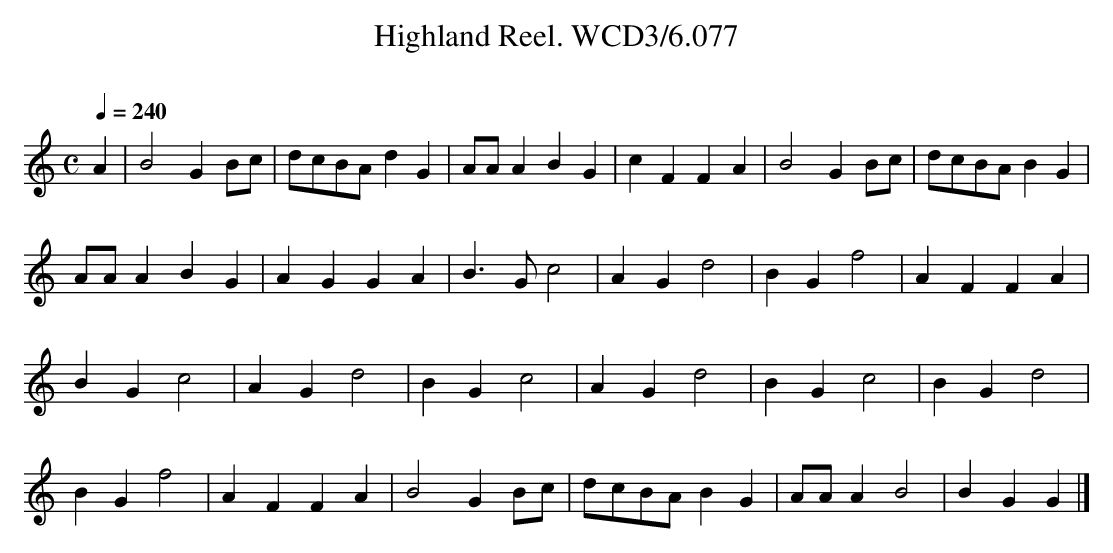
X:1
T:Highland Reel. WCD3/6.077
O:
M:C
L:1/4
Q:1/4=240
K:Gmix
A|B2 G B/c/|d/c/B/A/ dG|A/A/ ABG|cFFA|B2 G B/c/|d/c/B/A/ BG|
A/A/ ABG|AGGA|B3/ G/ c2|AG d2|BG f2|AFFA|
BG c2|AG d2|BG c2|AG d2|BG c2|BG d2|
BG f2|AFFA|B2 G B/c/|d/c/B/A/ BG|A/A/ A B2|BGG|]
